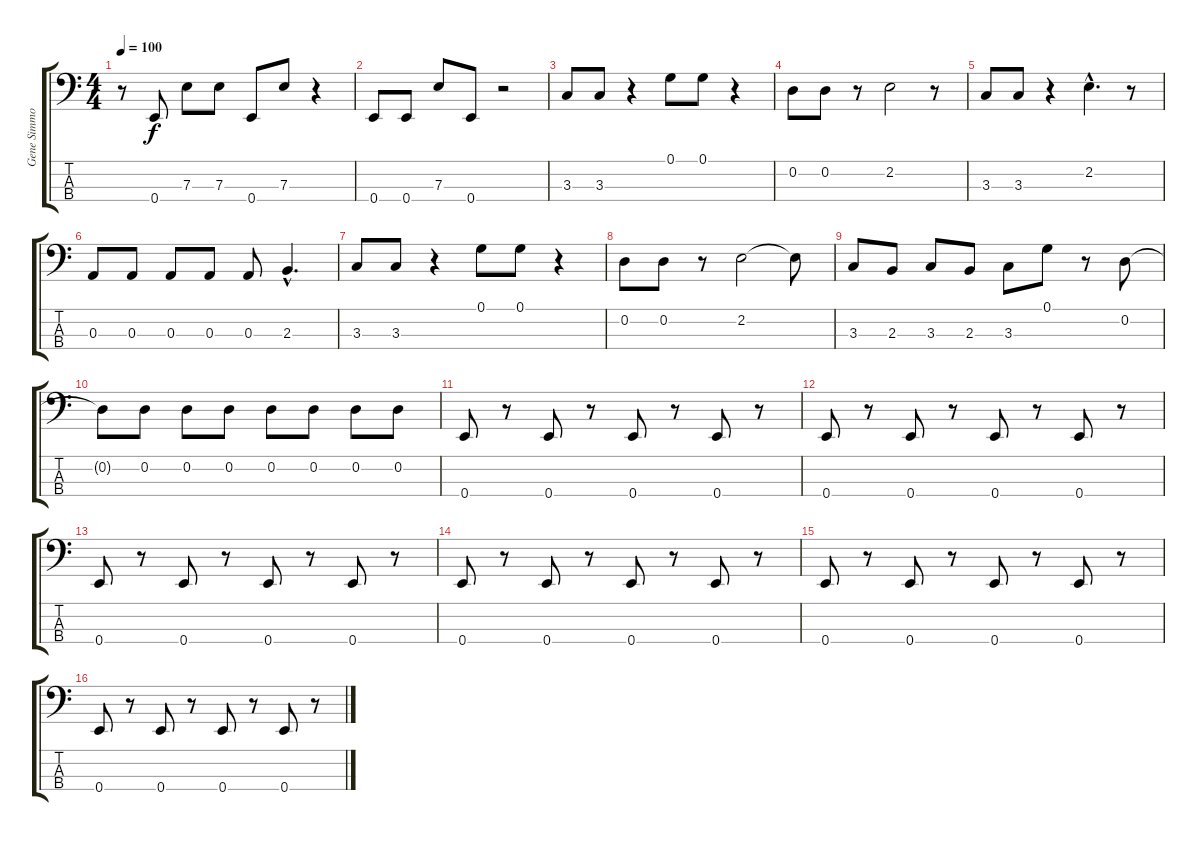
\track ("Gene Simmons" "Gene Simmo") {instrument electricbassfinger}
\staff {score tabs}
\tuning (G2 D2 A1 E1) {hide}
\ts (4 4)
\tempo 100
\clef f4
\ks c
r.8{dy f} 0.4.8 7.3.8 7.3.8 0.4.8 7.3.8 r.4 |
0.4.8 0.4.8 7.3.8 0.4.8 r.2 |
3.3.8 3.3.8 r.4 0.1.8 0.1.8 r.4 |
0.2.8 0.2.8 r.8 2.2.2 r.8 |
3.3.8 3.3.8 r.4 2.2{hac}.4{d} r.8 |
0.3.8 0.3.8 0.3.8 0.3.8 0.3.8 2.3{hac}.4{d} |
3.3.8 3.3.8 r.4 0.1.8 0.1.8 r.4 |
0.2.8 0.2.8 r.8 2.2.2 2.2{t}.8 |
3.3.8 2.3.8 3.3.8 2.3.8 3.3.8 0.1.8 r.8 0.2.8 |
0.2{t}.8 0.2.8 0.2.8 0.2.8 0.2.8 0.2.8 0.2.8 0.2.8 |
0.4.8 r.8 0.4.8 r.8 0.4.8 r.8 0.4.8 r.8 |
0.4.8 r.8 0.4.8 r.8 0.4.8 r.8 0.4.8 r.8 |
0.4.8 r.8 0.4.8 r.8 0.4.8 r.8 0.4.8 r.8 |
0.4.8 r.8 0.4.8 r.8 0.4.8 r.8 0.4.8 r.8 |
0.4.8 r.8 0.4.8 r.8 0.4.8 r.8 0.4.8 r.8 |
0.4.8 r.8 0.4.8 r.8 0.4.8 r.8 0.4.8 r.8
